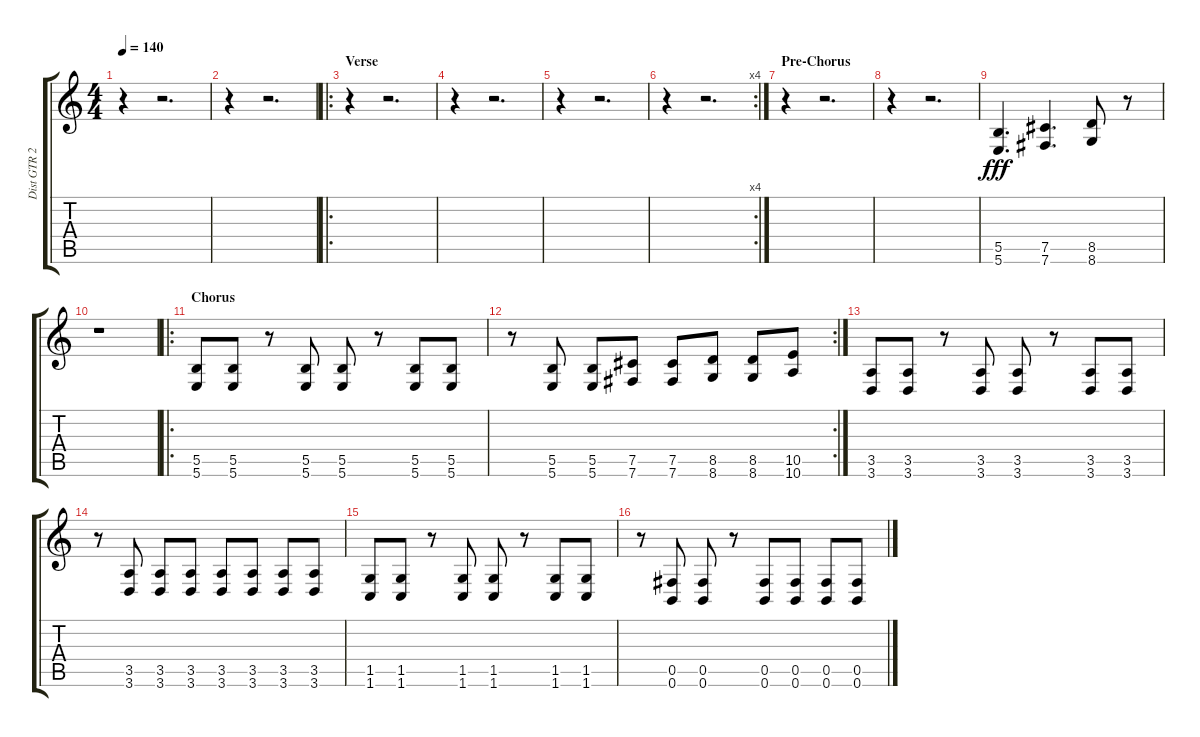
\track ("Dist GTR 2" "Dist GTR 2") {instrument distortionguitar}
\staff {score tabs}
\tuning (Db4 Ab3 E3 B2 Gb2 B1) {hide}
\ts (4 4)
\tempo 140
\clef g2
\ks c
r.4{dy f} r.2{d} |
r.4 r.2{d} |
\ro
\section ("" "Verse")
r.4 r.2{d} |
r.4 r.2{d} |
r.4 r.2{d} |
\rc 4
r.4 r.2{d} |
\section ("" "Pre-Chorus")
r.4 r.2{d} |
r.4 r.2{d} |
(5.5 5.6).4{d dy fff} (7.5 7.6).4{d} (8.5 8.6).8 r.8 |
r.1 |
\ro
\section ("" "Chorus")
(5.5 5.6).8 (5.5 5.6).8 r.8 (5.5 5.6).8 (5.5 5.6).8 r.8 (5.5 5.6).8 (5.5 5.6).8 |
\rc 2
r.8 (5.5 5.6).8 (5.5 5.6).8 (7.5 7.6).8 (7.5 7.6).8 (8.5 8.6).8 (8.5 8.6).8 (10.5 10.6).8 |
(3.5 3.6).8 (3.5 3.6).8 r.8 (3.5 3.6).8 (3.5 3.6).8 r.8 (3.5 3.6).8 (3.5 3.6).8 |
r.8 (3.5 3.6).8 (3.5 3.6).8 (3.5 3.6).8 (3.5 3.6).8 (3.5 3.6).8 (3.5 3.6).8 (3.5 3.6).8 |
(1.5 1.6).8 (1.5 1.6).8 r.8 (1.5 1.6).8 (1.5 1.6).8 r.8 (1.5 1.6).8 (1.5 1.6).8 |
r.8 (0.5 0.6).8 (0.5 0.6).8 r.8 (0.5 0.6).8 (0.5 0.6).8 (0.5 0.6).8 (0.5 0.6).8
